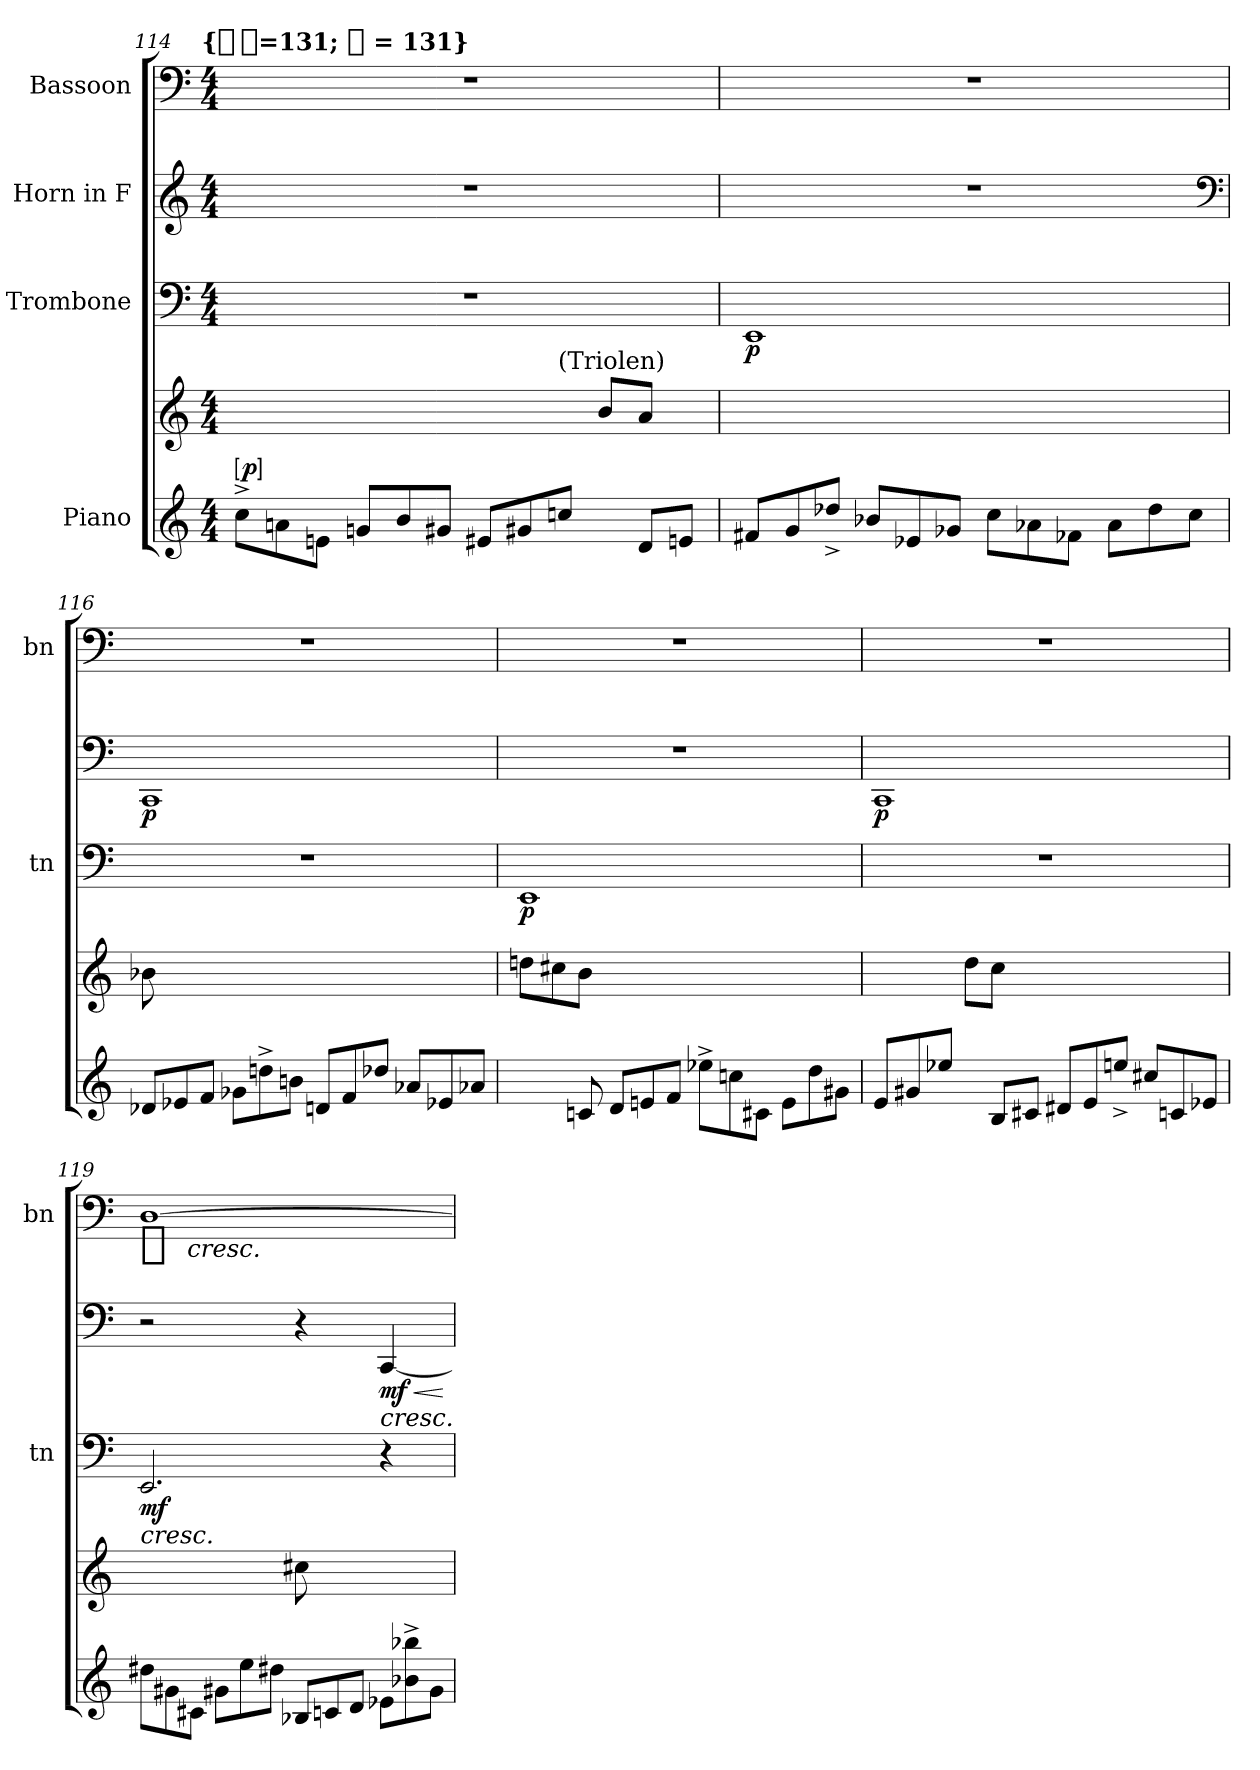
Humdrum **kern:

**kern	**kern	**dynam	**kern	**dynam	**kern	**dynam	**kern	**dynam
*part4	*part4	*part4	*part3	*part3	*part2	*part2	*part1	*part1
*staff5	*staff4	*staff4/5	*staff3	*staff3	*staff2	*staff2	*staff1	*staff1
*I"Piano	*	*	*I"Trombone	*	*I"Horn in F	*	*I"Bassoon	*
*	*	*	*I'tn	*	*	*	*I'bn	*
*clefG2	*clefG2	*	*clefF4	*	*clefG2	*	*clefF4	*
*	*	*	*	*	*ITrd-3c-5	*	*	*
*k[]	*	*	*k[]	*	*	*	*k[]	*
!!LO:TX:omd:t={[quarter-dot]=131; [quarter] = 131}
*M4/4	*M4/4	*	*M4/4	*	*M4/4	*	*M4/4	*
*MM197	*MM197	*	*MM197	*	*MM197	*	*MM197	*
*Xtuplet	*	*	*	*	*	*	*	*
=114	=114	=114	=114	=114	=114	=114	=114	=114
!	!	!LO:DY:a=2:ed=brack	!	!	!	!	!	!
*	*^	*	*	*	*	*	*	*
12cc^\L	4ryy	3%2ryy	p	1r	.	1r	.	1r	.
12an\	.	.	.	.	.	.	.	.	.
12en/J	.	.	.	.	.	.	.	.	.
12gnL	4ryy	.	.	.	.	.	.	.	.
12b/	.	.	.	.	.	.	.	.	.
12g#X\J	.	.	.	.	.	.	.	.	.
12e#X/L	4ryy	.	.	.	.	.	.	.	.
12g#X	.	.	.	.	.	.	.	.	.
!	!	!LO:TX:a:t=(Triolen)	!	!	!	!	!	!	!
12ccn\J	.	3ryy	.	.	.	.	.	.	.
*	*Xtuplet	*	*	*	*	*	*	*	*
12ryy	12bL	.	.	.	.	.	.	.	.
12dL	12aJ	.	.	.	.	.	.	.	.
12enJ	12ryy	.	.	.	.	.	.	.	.
*	*v	*v	*	*	*	*	*	*	*
=115	=115	=115	=115	=115	=115	=115	=115	=115
12f#X/L	1ryy	.	1EE	p	1r	.	1r	.
12g	.	.	.	.	.	.	.	.
12dd-X^>\J	.	.	.	.	.	.	.	.
12b-X\L	.	.	.	.	.	.	.	.
12e-X/	.	.	.	.	.	.	.	.
12g-XJ	.	.	.	.	.	.	.	.
12cc\L	.	.	.	.	.	.	.	.
12a-X\	.	.	.	.	.	.	.	.
12f-X/J	.	.	.	.	.	.	.	.
12a-/L	.	.	.	.	.	.	.	.
12dd-\	.	.	.	.	.	.	.	.
12cc\J	.	.	.	.	.	.	.	.
*	*	*	*	*	*clefF4	*	*	*
=116	=116	=116	=116	=116	=116	=116	=116	=116
12d-XL	12b-X	.	1r	.	1FF	p	1r	.
12e-X	12ryy	.	.	.	.	.	.	.
12fJ	12ryy	.	.	.	.	.	.	.
12g-X/L	4ryy	.	.	.	.	.	.	.
12ddn^\	.	.	.	.	.	.	.	.
12bn\J	.	.	.	.	.	.	.	.
12dn/L	4ryy	.	.	.	.	.	.	.
12f	.	.	.	.	.	.	.	.
12dd-X\J	.	.	.	.	.	.	.	.
12a-X\L	4ryy	.	.	.	.	.	.	.
12e-X/	.	.	.	.	.	.	.	.
12a-XJ	.	.	.	.	.	.	.	.
=117	=117	=117	=117	=117	=117	=117	=117	=117
12ryy	12ddnL	.	1EE	p	1r	.	1r	.
12ryy	12cc#X	.	.	.	.	.	.	.
12cn	12bJ	.	.	.	.	.	.	.
12dL	4ryy	.	.	.	.	.	.	.
12en	.	.	.	.	.	.	.	.
12fJ	.	.	.	.	.	.	.	.
12ee-X^\L	4ryy	.	.	.	.	.	.	.
12ccn\	.	.	.	.	.	.	.	.
12c#X/J	.	.	.	.	.	.	.	.
12e/L	4ryy	.	.	.	.	.	.	.
12dd\	.	.	.	.	.	.	.	.
12g#X\J	.	.	.	.	.	.	.	.
=118	=118	=118	=118	=118	=118	=118	=118	=118
12e/L	4ryy	.	1r	.	1FF	p	1r	.
12g#X	.	.	.	.	.	.	.	.
12ee-X\J	.	.	.	.	.	.	.	.
12ryy	12ddL	.	.	.	.	.	.	.
12BL	12ccJ	.	.	.	.	.	.	.
12c#XJ	12ryy	.	.	.	.	.	.	.
12d#X/L	4ryy	.	.	.	.	.	.	.
12e	.	.	.	.	.	.	.	.
12een^\J	.	.	.	.	.	.	.	.
12cc#X\L	4ryy	.	.	.	.	.	.	.
12cn/	.	.	.	.	.	.	.	.
12e-XJ	.	.	.	.	.	.	.	.
=119	=119	=119	=119	=119	=119	=119	=119	=119
!	!	!	!LO:TX:b:i:t=cresc.	!	!	!	!	!
!	!	!	!	!	!	!	!	!LO:DY:t=%s cresc.
12dd#X\L	4ryy	.	2.EE	mf	2r	.	[1D	p
12g#X\	.	.	.	.	.	.	.	.
12c#X/J	.	.	.	.	.	.	.	.
12g#X/L	4ryy	.	.	.	.	.	.	.
12ee\	.	.	.	.	.	.	.	.
12dd#X\J	.	.	.	.	.	.	.	.
12B-XL	12cc#X	.	.	.	4r	.	.	.
12cn	12ryy	.	.	.	.	.	.	.
12dJ	12ryy	.	.	.	.	.	.	.
!	!	!	!	!	!LO:TX:b:i:t=cresc.	!	!	!
!	!	!	!	!	!	!LO:HP:b	!	!
12e-X/L	4ryy	.	4r	.	[4FF	< mf	.	.
12b-X^\ 12bb-X^\	.	.	.	.	.	.	.	.
12g#\J	.	.	.	.	.	.	.	.
.	.	.	.	.	.	[	.	.
=	=	=	=	=	=	=	=	=
*-	*-	*-	*-	*-	*-	*-	*-	*-
